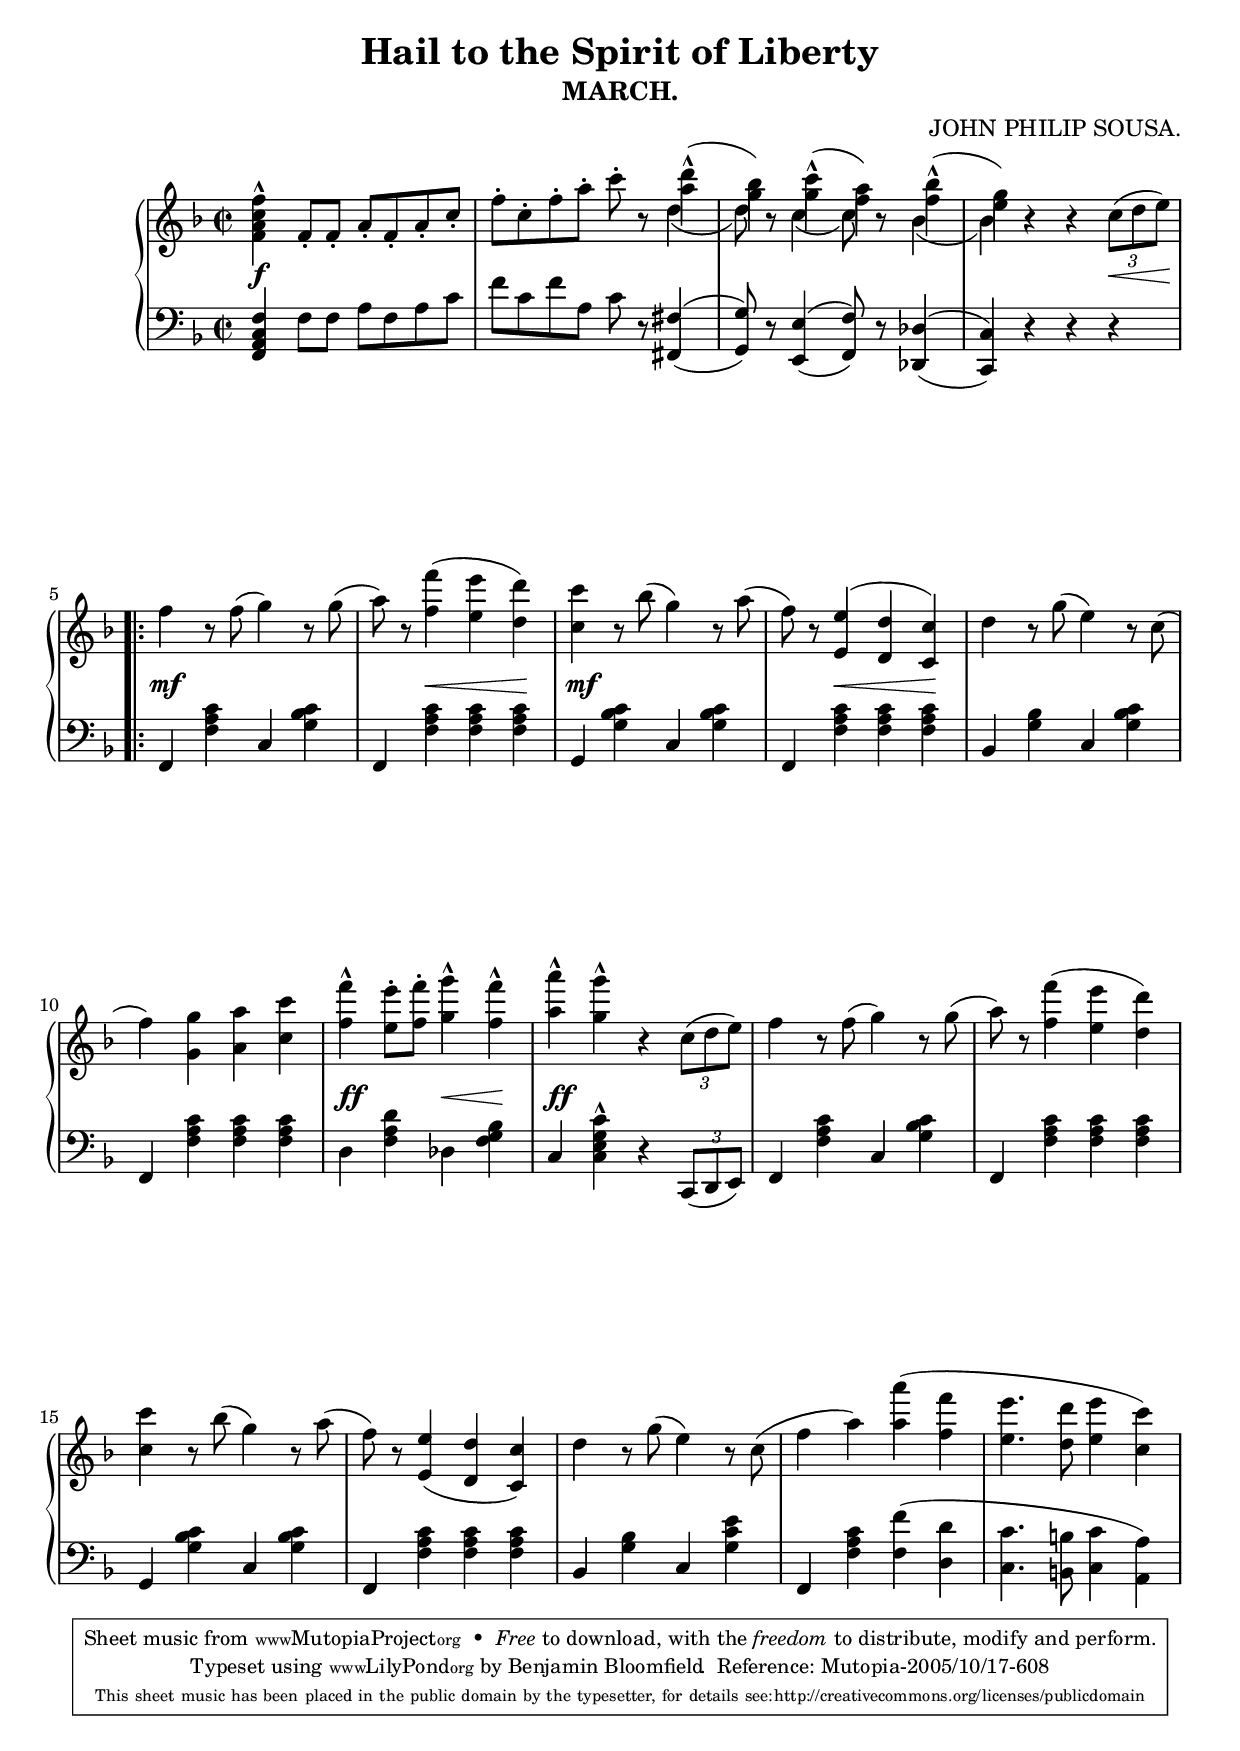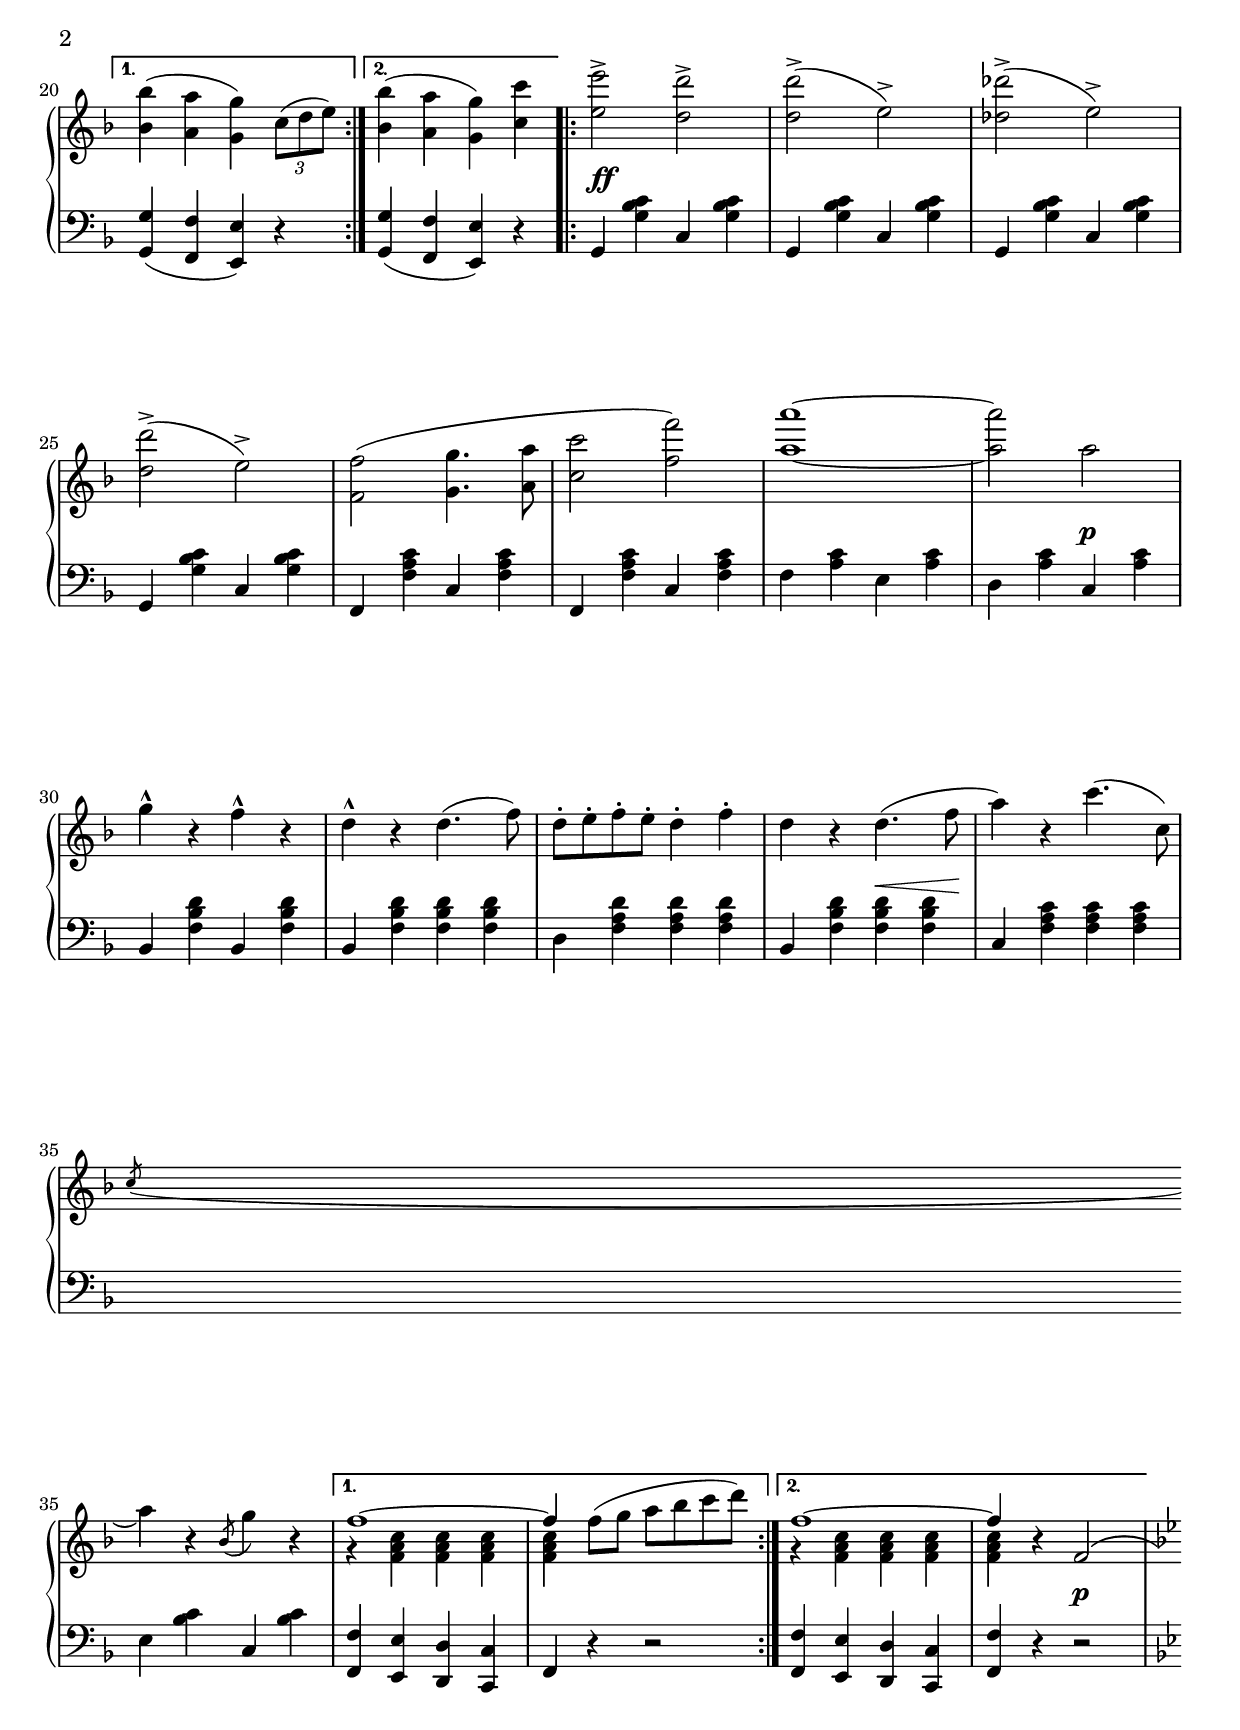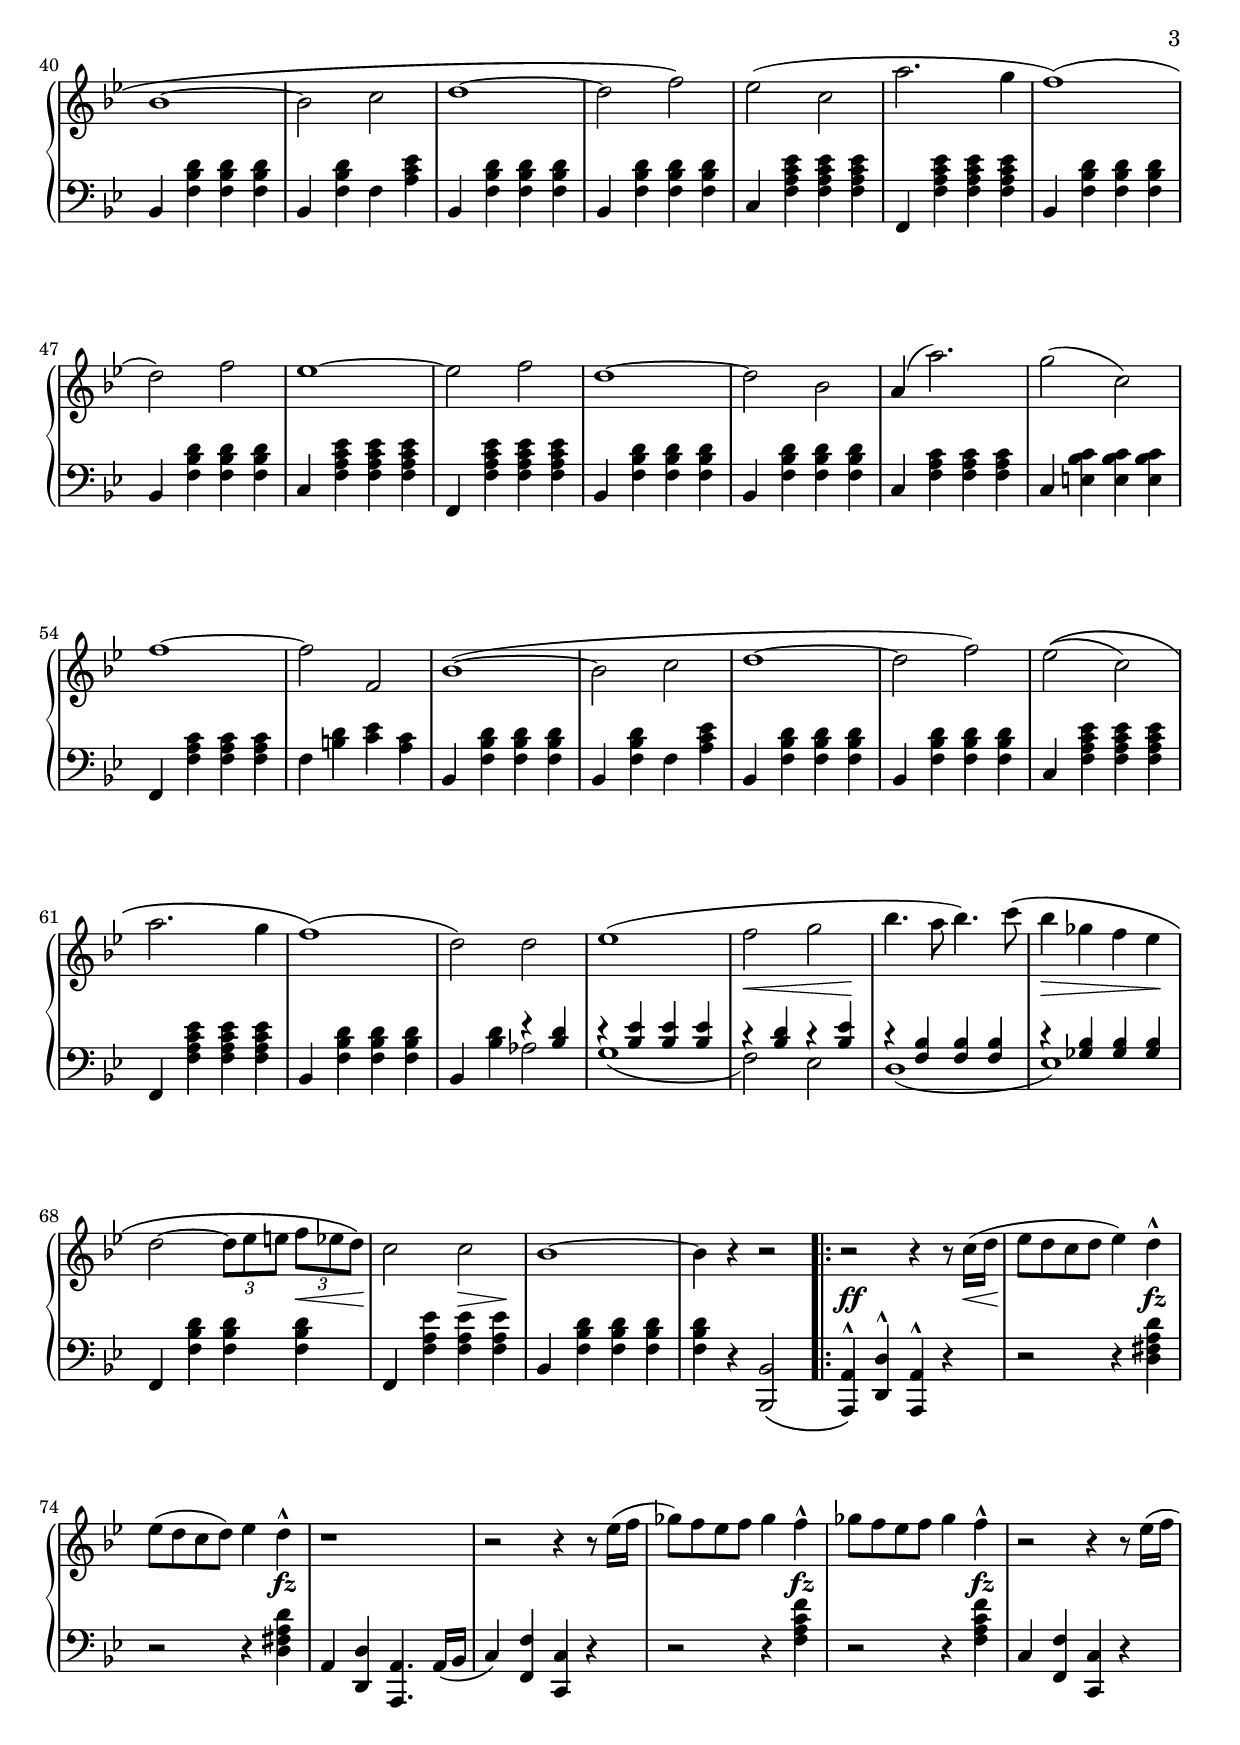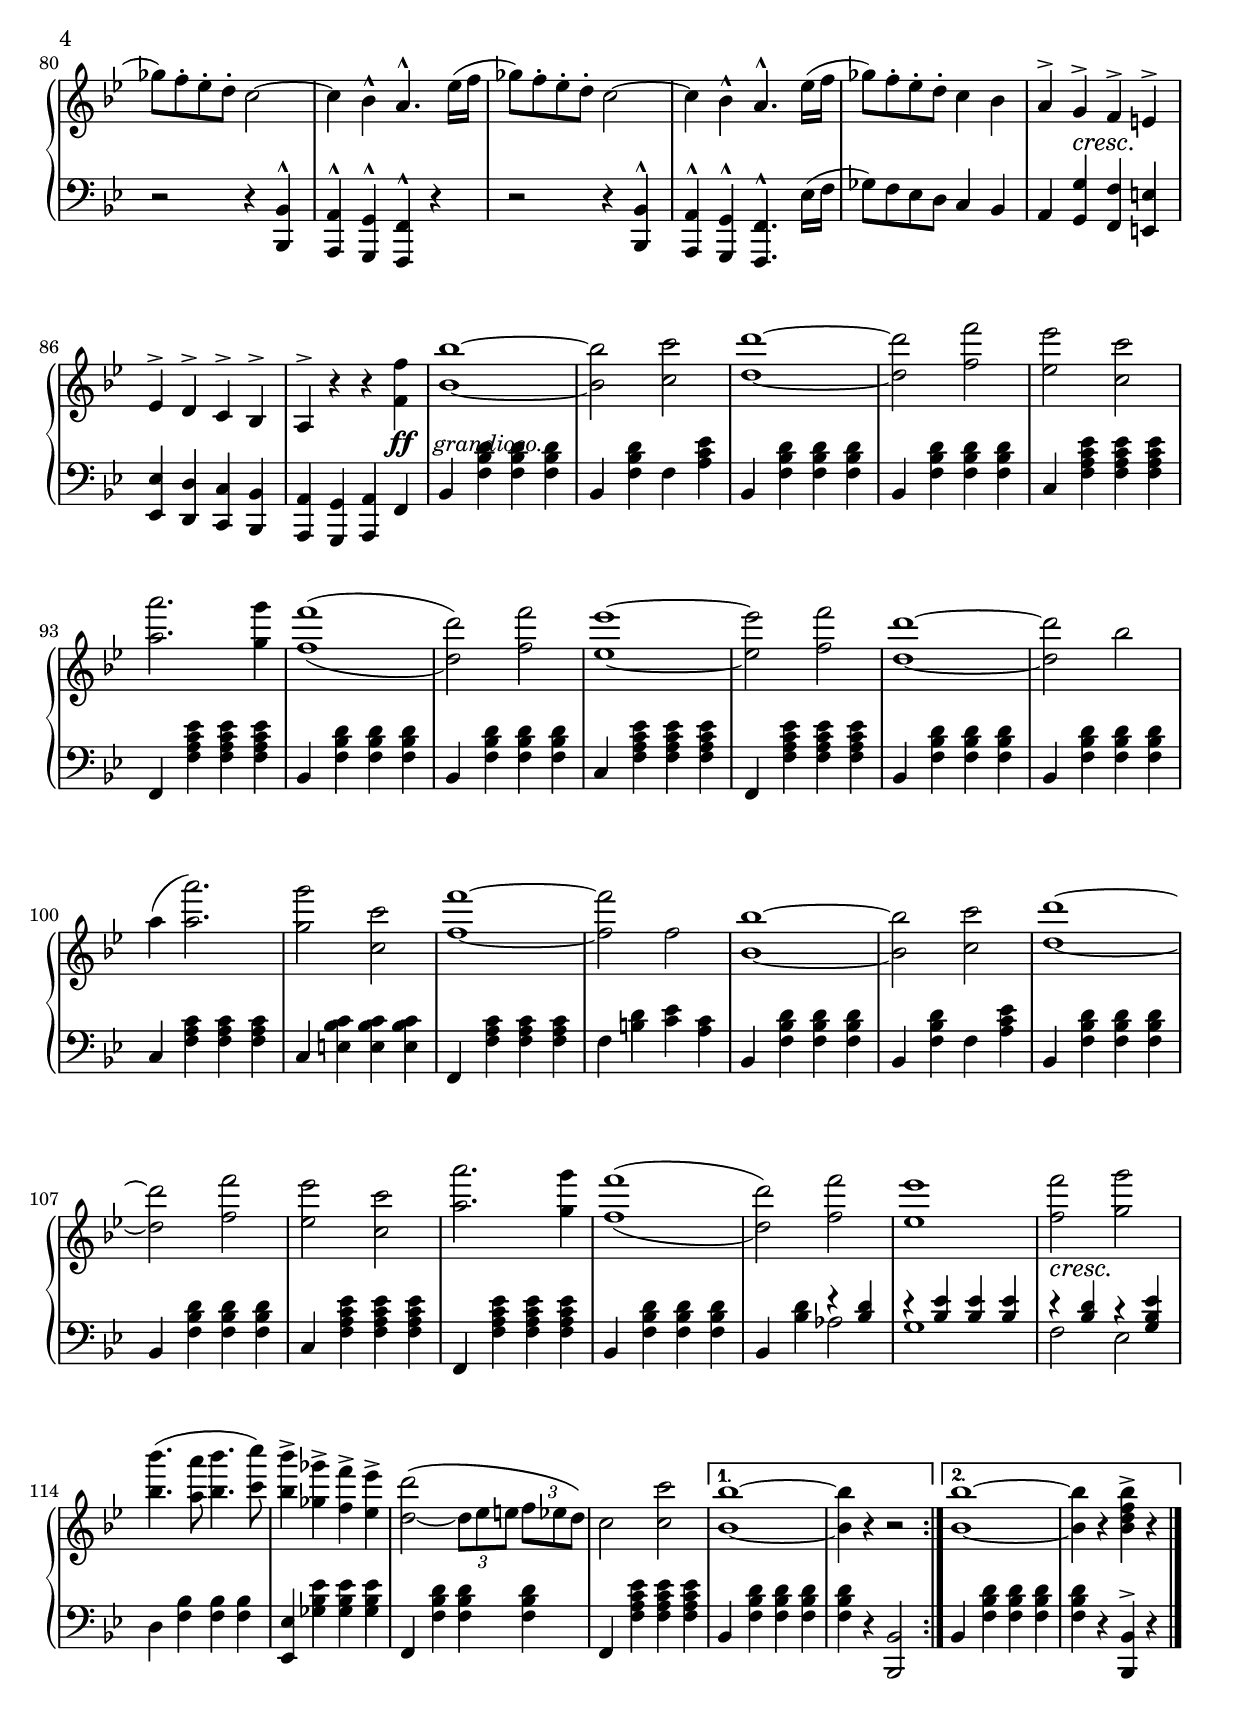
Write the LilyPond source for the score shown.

\version "2.6.0"
\include "english.ly"
\header {
	title="Hail to the Spirit of Liberty"
	subtitle="MARCH."
	composer="JOHN PHILIP SOUSA."

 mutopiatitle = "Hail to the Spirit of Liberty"
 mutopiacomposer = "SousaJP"
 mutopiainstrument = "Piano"
 date = "1900/Mar"
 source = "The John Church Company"
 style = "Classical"
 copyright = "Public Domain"
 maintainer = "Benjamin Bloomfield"
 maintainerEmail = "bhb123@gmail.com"
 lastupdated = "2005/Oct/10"
 
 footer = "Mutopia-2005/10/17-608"
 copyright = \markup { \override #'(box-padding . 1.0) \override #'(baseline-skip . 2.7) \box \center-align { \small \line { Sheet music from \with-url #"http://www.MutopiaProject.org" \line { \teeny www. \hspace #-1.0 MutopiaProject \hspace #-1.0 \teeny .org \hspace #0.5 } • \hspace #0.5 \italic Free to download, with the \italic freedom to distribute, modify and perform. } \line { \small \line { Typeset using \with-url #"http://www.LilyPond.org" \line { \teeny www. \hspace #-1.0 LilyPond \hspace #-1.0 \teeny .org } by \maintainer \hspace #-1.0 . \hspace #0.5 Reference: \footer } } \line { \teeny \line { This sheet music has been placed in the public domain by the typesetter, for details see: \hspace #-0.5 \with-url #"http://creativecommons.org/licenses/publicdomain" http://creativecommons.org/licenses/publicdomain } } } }
}

\paper {
	raggedlastbottom=##t
	betweensystempadding = #0
}

     upper = \relative c' {
       \clef treble
       \key f \major
       \time 2/2
     
	<f a c f>4-^ f8-.[ f-.] a-.[ f-. a-. c-.] | f-.[ c-. f-. a-.] c-. r 
		<< \stemDown {d4^^^( | bf) c4^^^( a) bf4^^^( | g)} \\
		   \stemDown {a4 | g g4 f f | e} \\
		   \stemDown {d4_( | d8) b\rest c4_( c8) b\rest bf4_(| bf)} >>
	r r \times 2/3 {c8[^( d e)]}

	\break

	\repeat volta 2
{
	f4 r8 f^( g4) r8 g8^( | a) r <f f'>4^( <e e'> <d d'>) | <c c'> r8 bf'^( g4) r8 a^( |
	f) r <e e,>4^( <d d,> <c c,>) | d r8 g^( e4) r8 c(

	\break

	f4) <g g,> <a a,> <c c,> | <f f,>^^ <e e,>8-.[ <f f,>-.] <g g,>4-^ <f f,>-^ |
	<a a,>-^ <g g,>-^ r \times 2/3 {c,,8[^( d e)]} | f4 r8 f^( g4) r8 g8^( |
	a) r <f f'>4^( <e e'> <d d'>)

	\break

	<c c'> r8 bf'8^( g4) r8 a8^( | f) r <e e,>4_( <d d,> <c c,>) | d r8 g^( e4) r8 c^( |
	f4 a) <a a'>^( <f f'> | <e e'>4. <d d'>8 <e e'>4 <c c'>)

\pageBreak
% begin page 2
}
\alternative
{
	{
		<bf bf'>4^( <a a'> <g g'>) \times 2/3 {c8[^( d e)]}
	}
	{
		<bf bf'>4^( <a a'> <g g'>) <c c'>
	}
}
	\repeat volta 2
{
	<e e'>2-> <d d'>-> | <d d'>->^( e->) | <df df'>->^( e->)

	\break

	<d d'>->^( e->) | <f f,>^( <g g,>4. <a a,>8 | <c c,>2 <f f,>) | <a a,>1 ~ | <a a,>2 a,

	\break

	g4-^ r f-^ r | d-^ r d4.^( f8) | d-.[ e-. f-. e-.] d4-. f-. | d r d4.^( f8 | a4) r c4.^( c,8)

	\break

	\acciaccatura c8 a'4 r \acciaccatura bf,8 g'4 r
}
\alternative
{
	{
		<< \stemUp {f1 ~ | f4 \stemDown f8[^( g] a[ bf c d])} \\
		 \stemDown {g,,4\rest <f a c> <f a c> <f a c> | <f a c> s2.} >>
	}

	{
		<< \stemUp {f'1 ~ | f4} \\
		 \stemDown {g,4\rest <f a c> <f a c> <f a c> | <f a c>} >> r4 \phrasingSlurUp f2\(
	}
}
\pageBreak
%begin page 3

	\key bf \major
	bf1 ~ | bf2 c | d1 ~ | d2 f\) | ef^( c | a'2. g4 | f1)^(

	\break

	d2) f | ef1 ~ | ef2 f | d1 ~ | d2 bf | a4^( a'2.) | g2^( c,)

	\break

	f1 ~ | f2 f, | bf1^( ~ | bf2 c | d1 ~ | d2 f) | ef\(^( c)

	\break

	a'2. g4 | f1\)^( | d2) d2 | ef1^( | f2 g | bf4. a8 bf4.) c8\( | bf4 gf f ef

	\break

	d2 ~ \times 2/3 {d8[ ef e]} \times 2/3 {f8[ ef d\)]} | c2 c | bf1 ~ | bf4 r r2 |
	\repeat volta 2
{
	r2 r4 r8 c16[^( d] | ef8[ d c d] ef4) d-^

	\break

	ef8[^( d c d)] ef4 d-^ | r1 | r2 r4 r8 ef16[^( f] | gf8[) f ef f] gf4 f-^ | gf8[ f ef f] gf4 f-^ |
	r2 r4 r8 ef16[^( f]

\pageBreak

	%begin page 4

	gf8[) f-. ef-. d-.] c2~ | c4 bf^^ a4.^^ ef'16[^( f] | gf8[) f-. ef-. d-.] c2~ | c4 bf^^ a4.^^ ef'16[^( f] |
	gf8[) f-. ef-. d-.] c4 bf | a^> g^> f^> e^>

	\break

	ef^> d^> c^> bf^> | a^> r r <f' f'> | <bf bf'>1~ | <bf bf'>2 <c c'> | <d d'>1~ | <d d'>2 <f f'> |
	<ef ef'> <c c'>

	\break

	<a' a'>2. <g g'>4 |
	<< \stemDown {f'1^( | d2)} \\
	   \stemDown {f,1_( | d2)} >> <f f'>2 | <ef ef'>1~ | <ef ef'>2 <f f'> | <d d'>1~ | <d d'>2 bf'

	\break

	a4^( <a a'>2.) | <g g'>2 <c c,> | <f f,>1~ | <f f,>2 f, | <bf bf,>1~ | <bf bf,>2 <c c,> | <d d,>1~

	\break

	<d d,>2 <f f,> | <ef ef,> <c c,> | <a a'>2. <g g'>4 |
	<< \stemDown {f'1^( | d2)} \\
	   \stemDown {f,1_( | d2)} >> <f f'>2 | <ef ef'>1 | <f f'>2 <g g'>

	\break

	<bf bf'>4.^( <a a'>8 <bf bf'>4. <c c'>8) | <bf bf'>4^> <gf gf'>^> <f f'>^> <ef ef'>^> |
	<< \stemDown {\phrasingSlurUp d'2\( s4 \times 2/3 {f,8[ ef d\)]}} \\
	   \stemDown {d2~ \times 2/3 {d8[ ef e]} s4} >> |
	c2 <c c'> |
}
\alternative
{
	{
		<bf bf'>1~ | <bf bf'>4 r r2
	}

	{
		<bf bf'>1~ | <bf bf'>4 r <bf d f bf>^> r
	}
}
	\bar "|."
     }
     
     lower = \relative c, {
       \clef bass
       \key f \major
       \time 2/2
     
	<f a c f>4 f'8[ f] a[ f a c] | f[ c f a,] c r
		<< \stemUp {fs,4^( | g8) d\rest e4^( f8) d\rest df4^( | c)} \\
		   \stemUp {fs,4_( | g) e_( f) df_( | c)} >> r4 r r

	\break
\repeat volta 2
{
	f4 <f' a c> c <g' bf c> | f, <f' a c> <f a c> <f a c> | g, <g' bf c> c, <g' bf c> |
	f, <f' a c> <f a c> <f a c> | bf, <g' bf> c, <g' bf c>

	\break

	f, <f' a c> <f a c> <f a c> | d <f a d> df <f g bf> | c <c e g c>-^ r \times 2/3 {c,8[_( d e)]} |
	f4 <f' a c> c <g' bf c> | f, <f' a c> <f a c> <f a c>

	\break

	g, <g' bf c> c, <g' bf c> | f, <f' a c> <f a c> <f a c> | bf, <g' bf> c, <g' c e> | f, <f' a c> <f f'>^( <d d'> |
	<c c'>4. <b b'>8 <c c'>4 <a a'>)

\pageBreak
% begin page 2 (lower)


}
\alternative
{
	{
		<g g'>4_( <f f'> <e e'>) r
	}

	{
		<g g'>4_( <f f'> <e e'>) r
	}
}
	\repeat volta 2
{
	g4 <g' bf c> c, <g' bf c> | g, <g' bf c> c, <g' bf c> | g, <g' bf c> c, <g' bf c>

	\break

	g, <g' bf c> c, <g' bf c> | f, <f' a c> c <f a c> | f, <f' a c> c <f a c> | f <a c> e <a c> | d, <a' c> c, <a' c>

	\break

	bf, <f' bf d> bf, <f' bf d> | bf, <f' bf d> <f bf d> <f bf d> | d <f a d> <f a d> <f a d> |
	bf, <f' bf d> <f bf d> <f bf d> | c <f a c> <f a c> <f a c>

	\break

	e <bf' c> c, <bf' c>
}
\alternative
{
	{
		<f f,>4 <e e,> <d d,> <c c,> | f, r r2
	}

	{
		<f' f,>4 <e e,> <d d,> <c c,> | <f f,> r r2
	}
}
\pageBreak

	%begin page 3 (lower)
\key bf \major
	bf,4 <f' bf d> <f bf d> <f bf d> | bf, <f' bf d> f <a c ef> | bf, <f' bf d> <f bf d> <f bf d> |
	bf, <f' bf d> <f bf d> <f bf d> | c <f a c ef> <f a c ef> <f a c ef> | f, <f' a c ef> <f a c ef> <f a c ef> |
	bf, <f' bf d> <f bf d> <f bf d>

	\break

	bf, <f' bf d> <f bf d> <f bf d> | c <f a c ef> <f a c ef> <f a c ef> | f, <f' a c ef> <f a c ef> <f a c ef> |
	bf, <f' bf d> <f bf d> <f bf d> | bf, <f' bf d> <f bf d> <f bf d> | c <f a c> <f a c> <f a c> |
	c <e bf' c> <e bf' c> <e bf' c>

	\break

	f, <f' a c> <f a c> <f a c> | f <b d> <c ef> <a c> | bf, <f' bf d> <f bf d> <f bf d> |
	bf, <f' bf d> f <a c ef> | bf, <f' bf d> <f bf d> <f bf d> | bf, <f' bf d> <f bf d> <f bf d> |
	c <f a c ef> <f a c ef> <f a c ef>

	\break

	f, <f' a c ef> <f a c ef> <f a c ef> | bf, <f' bf d> <f bf d> <f bf d> | bf, <bf' d>
		<< \stemUp {e4\rest <bf d> | d\rest <bf ef> <bf ef> <bf ef> | c\rest <bf d> c\rest <bf ef> |
			c\rest <bf f> <bf f> <bf f> | c\rest <bf gf> <bf gf> <bf gf>} \\
		 \stemDown {af2 | g1_( | f2) ef | d1_( | ef)} >>

	\break

	f,4 <f' bf d> <f bf d> <f bf d> | f, <f' a ef'> <f a ef'> <f a ef'> | bf, <f' bf d> <f bf d> <f bf d> |
	<f bf d> r \phrasingSlurDown <bf, bf,>2\(

	\repeat volta 2
{
	<a a,>4^^\) <d d,>^^ <a a,>^^ r | r2 r4 <d fs a d>

	\break

	r2 r4 <d fs a d> | a <d d,> <a a,>4. a16[_( bf] | c4) <f f,> <c c,> r | r2 r4 <f a c f> |
	r2 r4 <f a c f> | c <f f,> <c c,> r

	\pageBreak
%begin page 4 (lower)


	r2 r4 <bf bf,>^^ | <a a,>^^ <g g,>^^ <f f,>^^ r | r2 r4 <bf bf,>^^ | <a a,>^^ <g g,>^^ <f f,>4.^^ ef'16[^( f] |
	gf8[) f ef d] c4 bf | a <g g'> <f f'> <e e'>

	\break

	<ef ef'> <d d'> <c c'> <bf bf'> | <a a'> <g g'> <a a'> f' | bf <f' bf d> <f bf d> <f bf d> |
	bf, <f' bf d> f <a c ef> | bf, <f' bf d> <f bf d> <f bf d> | bf, <f' bf d> <f bf d> <f bf d> |
	c <f a c ef> <f a c ef> <f a c ef>

	\break

	f, <f' a c ef> <f a c ef> <f a c ef> | bf, <f' bf d> <f bf d> <f bf d> | bf, <f' bf d> <f bf d> <f bf d> |
	c <f a c ef> <f a c ef> <f a c ef> | f, <f' a c ef> <f a c ef> <f a c ef> | bf, <f' bf d> <f bf d> <f bf d> |
	bf, <f' bf d> <f bf d> <f bf d>

	\break

	c <f a c> <f a c> <f a c> | c <e bf' c> <e bf' c> <e bf' c> | f, <f' a c> <f a c> <f a c> |
	f <b d> <c ef> <a c> | bf, <f' bf d> <f bf d> <f bf d> | bf, <f' bf d> f <a c ef> |
	bf, <f' bf d> <f bf d> <f bf d>

	\break

	bf, <f' bf d> <f bf d> <f bf d> | c <f a c ef> <f a c ef> <f a c ef> | f, <f' a c ef> <f a c ef> <f a c ef> |
	bf, <f' bf d> <f bf d> <f bf d> | bf, <bf' d>
		<< \stemUp {e4\rest <bf d> | d\rest <bf ef> <bf ef> <bf ef> | d\rest <bf d> c\rest <g bf ef>} \\
		 \stemDown {af2 | g1 | f2 ef} >>

	\break

	d4 <f bf> <f bf> <f bf> | <ef ef,> <gf bf ef> <gf bf ef> <gf bf ef> | f, <f' bf d> <f bf d> <f bf d> |
	f, <f' a c ef> <f a c ef> <f a c ef>
}
\alternative
{
	{
		bf,4 <f' bf d> <f bf d> <f bf d> | <f bf d> r <bf, bf,>2
	}

	{
		bf4 <f' bf d> <f bf d> <f bf d> | <f bf d> r <bf, bf,>^> r
	}
}
	\bar "|."
     }
     
     dynamics = {
	s1\f | s1*2 | s2. s4*2/3\< s8*2/3\!

	s1\mf | s4 s2\< s4\! | s16 s1*15/16\mf | s4 s2\< s4\! | s1

	s1 | s16 s1*7/16\ff s4\< s4\! | s16 s1*15/16\ff | s1*2

	s1*5

% begin page 2

	s1*2 | s16 s1*15/16\ff | s1*2

	s1*4 | s2 s2\p

	s1*3 | s2 s4.\< s8\! | s1

	s1*4 | s2 s2\p

% begin page 3

	s1*7

	s1*7

	s1*7

	s1*4 | s2.\< s4\! | s1 | s2.\> s4\!

	s2. s4*2/3\< s8*2/3\! | s2 s4\> s4\! | s1*2 | s16 s1*7/16\ff s4. s16\< s16\! | s2. s4\fz

	s2. s4\fz | s1*2 | s2. s4\fz | s2. s4\fz | s1

%begin page 4

	s1*5 | s4 \setTextCresc s4\< s2\!

	s1 | s2. s4\ff | 
	\once \override TextScript #'extra-offset = #'( -0.5 . -1.5 )
	s1^\markup { \italic grandioso. } | s1*4

	s1*7

	s1*7

	s1*6 | s2\< s2\!

	s1*8
     }
     
     pedal = {
     }
     
     \score {
       \context PianoStaff <<
         \context Staff=upper \upper
         \context Dynamics=dynamics \dynamics
         \context Staff=lower <<
           \clef bass
           \lower
         >>
         \context Dynamics=pedal \pedal
       >>
       \layout {
         \context {
           \type "Engraver_group_engraver"
           \name Dynamics
           \alias Voice % So that \cresc works, for example.
           \consists "Output_property_engraver"
     
           minimumVerticalExtent = #'(-1 . 1)
           pedalSustainStrings = #'("Ped." "*Ped." "*")
           pedalUnaCordaStrings = #'("una corda" "" "tre corde")
     
           \consists "Piano_pedal_engraver"
           \consists "Script_engraver"
           \consists "Dynamic_engraver"
           \consists "Text_engraver"
     
           \override TextScript #'font-size = #2
           \override TextScript #'font-shape = #'italic
           \override DynamicText #'extra-offset = #'(0 . 2.5)
           \override Hairpin #'extra-offset = #'(0 . 2.5)
     
           \consists "Skip_event_swallow_translator"
     
           \consists "Axis_group_engraver"
         }
         \context {
           \PianoStaff
           \accepts Dynamics
           \override VerticalAlignment #'forced-distance = #6.2
         }
       }
     }
     \score {
       \context PianoStaff <<
         \context Staff=upper << \upper \dynamics >>
         \context Staff=lower << \lower \dynamics >>
         \context Dynamics=pedal \pedal
       >>
       \midi { \tempo 4=200
         \context {
           \type "Performer_group_performer"
           \name Dynamics
           \consists "Piano_pedal_performer"
         }
         \context {
           \PianoStaff
           \accepts Dynamics
         }
       }
     }


